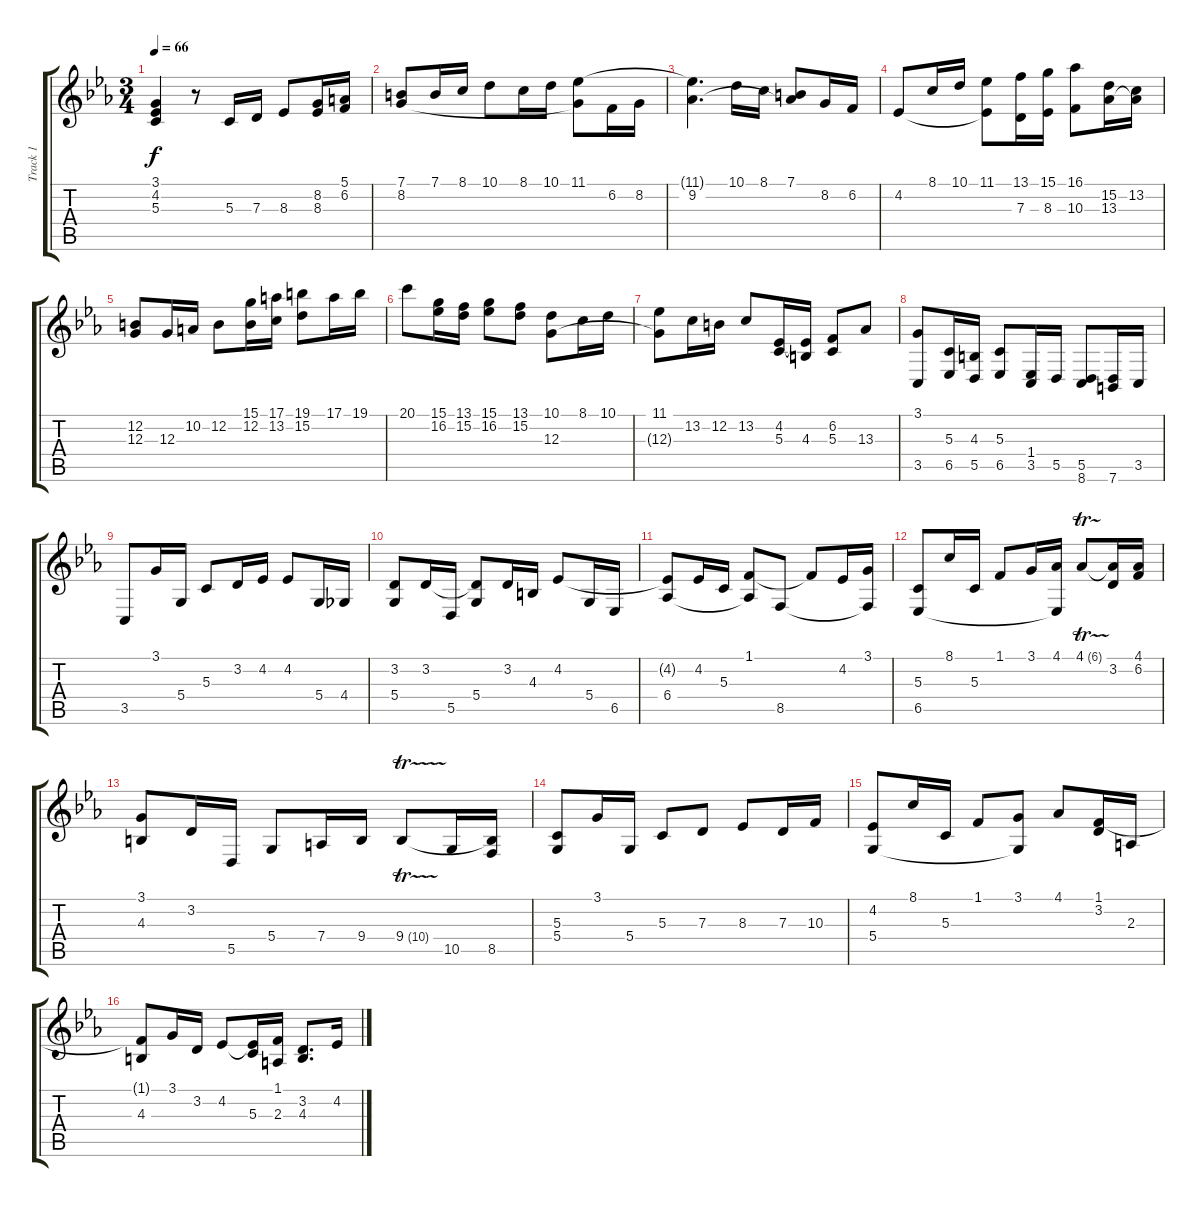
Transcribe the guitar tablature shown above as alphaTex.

\track ("Track 1" "Track 1") {instrument churchorgan}
\staff {score tabs}
\tuning (E4 B3 G3 D3 A2 E2) {hide}
\ts (3 4)
\tempo 66
\clef g2
\ks cminor
(3.1 4.2 5.3).4{dy f volume 14} r.8 5.3.16 7.3.16 8.3.8 (8.2 8.3).16 (5.1 6.2).16 |
(7.1 8.2).8 7.1.16 8.1.16 10.1.8 8.1.16 10.1.16 (11.1 8.2{t}).8 6.2.16 8.2.16 |
(11.1{t} 9.2).4{d} 10.1.16 8.1.16 (7.1 9.2{t}).8 8.2.16 6.2.16 |
4.2.8 8.1.16 10.1.16 (11.1 4.2{t}).8 (13.1 7.3).16 (15.1 8.3).16 (16.1 10.3).8 (15.2 13.3).16 (13.2 13.3{t}).16 |
(12.2 12.3).8 12.3.16 10.2.16 12.2.8 (15.1 12.2).16 (17.1 13.2).16 (19.1 15.2).8 17.1.16 19.1.16 |
20.1.8 (15.1 16.2).16 (13.1 15.2).16 (15.1 16.2).8 (13.1 15.2).8 (10.1 12.3).8 8.1.16 10.1.16 |
(11.1 12.3{t}).8 13.2.16 12.2.16 13.2.8 (4.2 5.3).16 (4.2{t} 4.3).16 (6.2 5.3).8 13.3.8 |
(3.1 3.5).8 (5.3 6.5).16 (4.3 5.5).16 (5.3 6.5).8 (1.4 3.5).16 5.5.16 (5.5 8.6).8 (5.5{t} 7.6).16 3.5.16 |
3.5.8 3.1.16 5.4.16 5.3.8 3.2.16 4.2.16 4.2.8 5.4.16 4.4.16 |
(3.2 5.4).8 3.2.16 5.5.16 (3.2{t} 5.4).8 3.2.16 4.3.16 4.2.8 5.4.16 6.5.16 |
(4.2{t} 6.4).8 4.2.16 5.3.16 (1.1 6.4{t}).8 8.5.8 1.1{t}.8 4.2.16 (3.1 8.5{t}).16 |
(5.3 6.5).8 8.1.16 5.3.16 1.1.8 3.1.16 (4.1 6.5{t}).16 4.1{tr (6 64)}.8 (4.1{t} 3.2).16 (4.1 6.2).16 |
(3.1 4.3).8 3.2.16 5.5.16 5.4.8 7.4.16 9.4.16 9.4{tr (10 64)}.8 10.5.16 (9.4{t} 8.5).16 |
(5.3 5.4).8 3.1.16 5.4.16 5.3.8 7.3.8 8.3.8 7.3.16 10.3.16 |
(4.2 5.4).8 8.1.16 5.3.16 1.1.8 (3.1 5.4{t}).8 4.1.8 (1.1 3.2).16 2.3.16 |
(1.1{t} 4.3).8 3.1.16 3.2.16 4.2.8 (4.2{t} 5.3).16 (1.1 2.3).16 (3.2 4.3).8{d} 4.2.16
